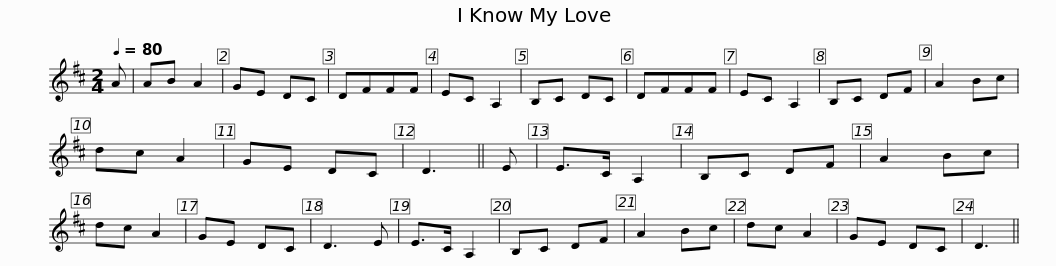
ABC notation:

X:1
L:1/8
Q:1/4=80
M:2/4
I:linebreak $
K:D
V:1 treble
V:1
 A | AB A2 | GE DC | DFFF | EC A,2 | %5
 B,C DC | DFFF | EC A,2 | B,C DF | A2 Bc | %10
 dc A2 |$ GE DC | D3 || E | E>C A,2 | %15
 B,C DF | A2 Bc | dc A2 | GE DC | D3 E | %20
 E>C A,2 | B,C DF | A2 Bc |$ dc A2 | GE DC | %25
 D3 || %26
